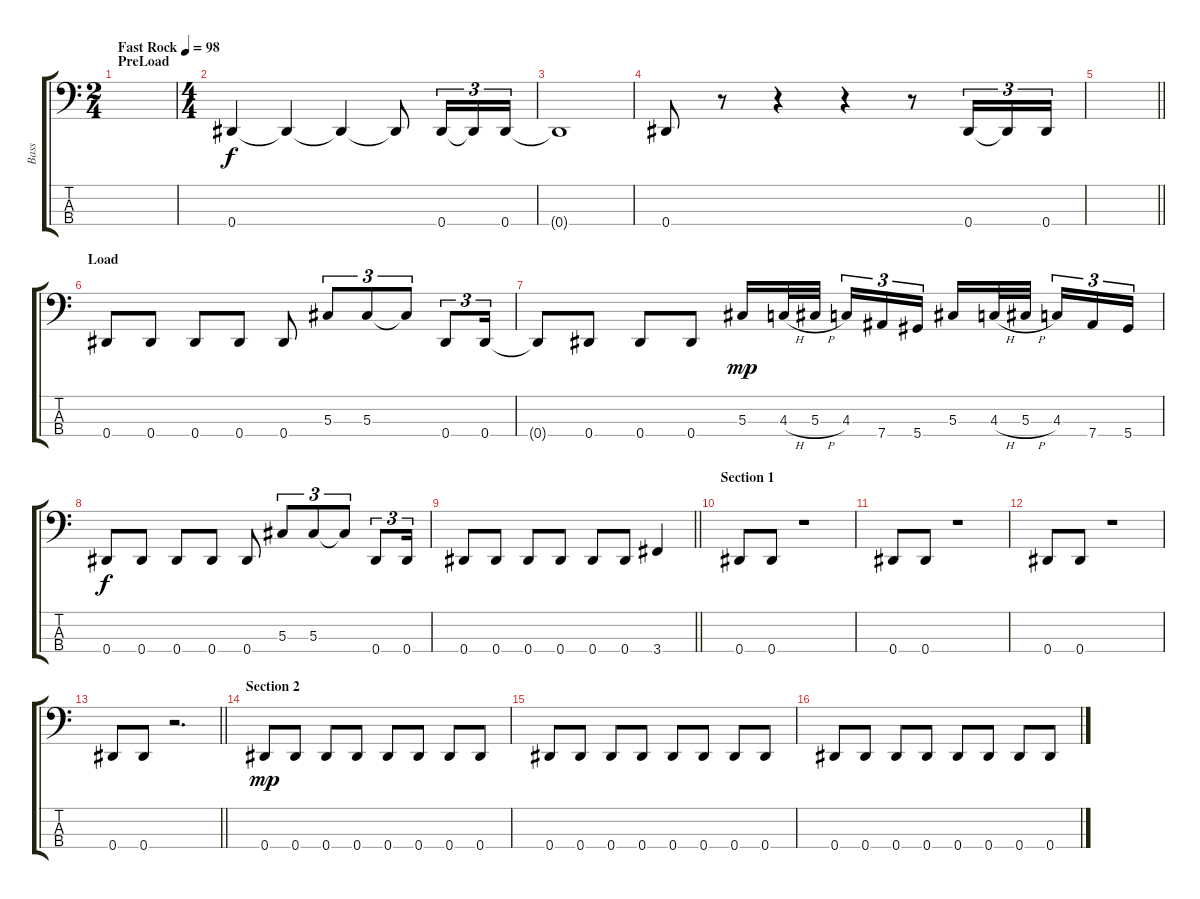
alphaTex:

\track ("Bass" "Bass") {instrument electricbassfinger}
\staff {score tabs}
\tuning (Gb2 Db2 Ab1 Eb1) {hide}
\ts (2 4)
\section ("" "PreLoad")
\tempo (98 "Fast Rock")
\clef f4
\ks c
|
\ts (4 4)
0.4.4 0.4{t}.4 0.4{t}.4 0.4{t}.8 0.4.16{tu (3 2)} 0.4{t}.16{tu (3 2)} 0.4.16{tu (3 2)} |
0.4{t}.1 |
0.4.8 r.8 r.4 r.4 r.8 0.4.16{tu (3 2)} 0.4{t}.16{tu (3 2)} 0.4.16{tu (3 2)} |
\barLineRight lightlight
|
\section ("" "Load")
0.4.8 0.4.8 0.4.8 0.4.8 0.4.8 5.3.8{tu (3 2)} 5.3.8{tu (3 2)} 5.3{t}.8{tu (3 2)} 0.4.8{tu (3 2)} 0.4.16{tu (3 2)} |
0.4{t}.8 0.4.8 0.4.8 0.4.8 5.3.16{dy mp} 4.3{h}.32 5.3{h}.32{beam splitsecondary} 4.3.16{tu (3 2)} 7.4.16{tu (3 2)} 5.4.16{tu (3 2)} 5.3.16 4.3{h}.32 5.3{h}.32{beam splitsecondary} 4.3.16{tu (3 2)} 7.4.16{tu (3 2)} 5.4.16{tu (3 2)} |
0.4.8{dy f} 0.4.8 0.4.8 0.4.8 0.4.8 5.3.8{tu (3 2)} 5.3.8{tu (3 2)} 5.3{t}.8{tu (3 2)} 0.4.8{tu (3 2)} 0.4.16{tu (3 2)} |
\barLineRight lightlight
0.4.8 0.4.8 0.4.8 0.4.8 0.4.8 0.4.8 3.4.4 |
\section ("" "Section 1")
0.4.8 0.4.8 r.1 |
0.4.8 0.4.8 r.1 |
0.4.8 0.4.8 r.1 |
\barLineRight lightlight
0.4.8 0.4.8 r.2{d} |
\section ("" "Section 2")
0.4.8{dy mp} 0.4.8 0.4.8 0.4.8 0.4.8 0.4.8 0.4.8 0.4.8 |
0.4.8 0.4.8 0.4.8 0.4.8 0.4.8 0.4.8 0.4.8 0.4.8 |
0.4.8 0.4.8 0.4.8 0.4.8 0.4.8 0.4.8 0.4.8 0.4.8
